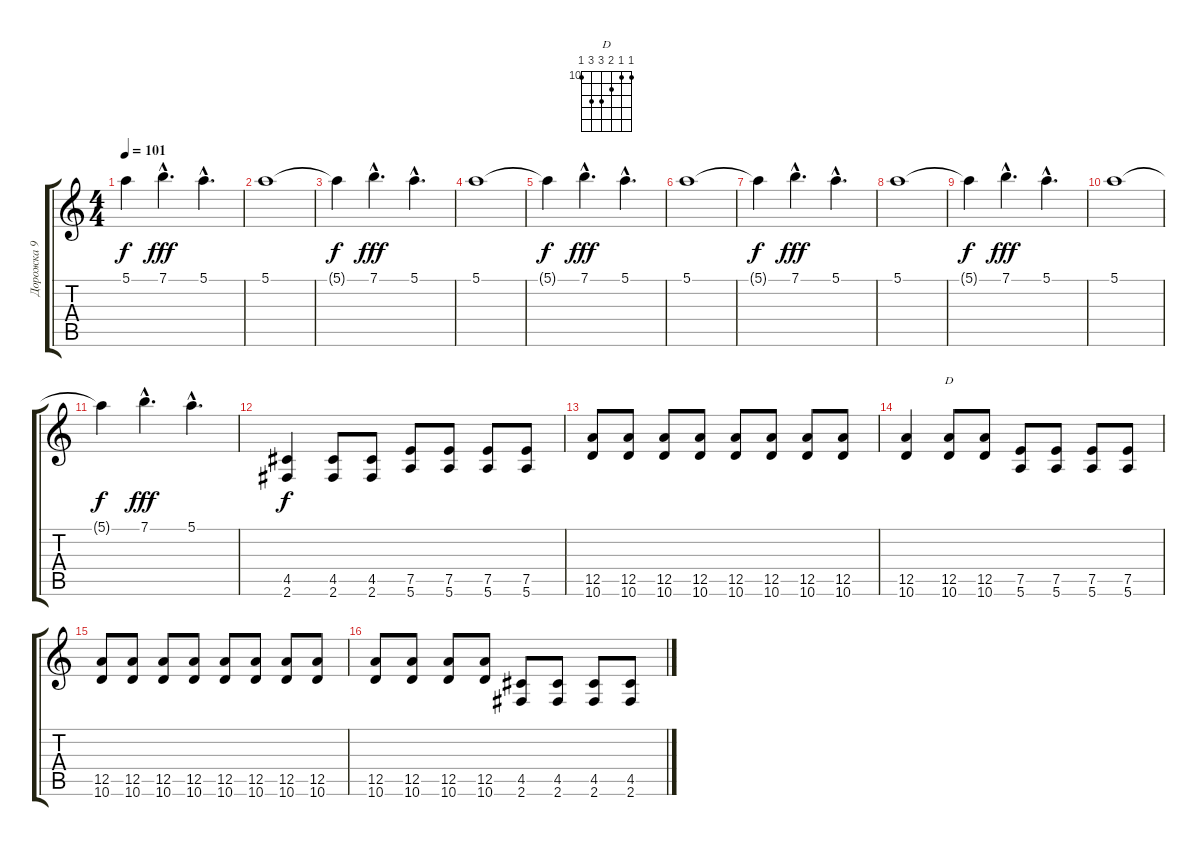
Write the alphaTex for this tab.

\track ("Дорожка 9" "Дорожка 9") {instrument overdrivenguitar}
\staff {score tabs}
\tuning (E4 B3 G3 D3 A2 E2) {hide}
\chord ("D" 10 10 11 12 12 10) {firstfret 10}
\ts (4 4)
\tempo 101
\clef g2
\ks c
5.1{t}.4{dy f} 7.1{hac}.4{d dy fff} 5.1{hac}.4{d} |
5.1.1 |
5.1{t}.4{dy f} 7.1{hac}.4{d dy fff} 5.1{hac}.4{d} |
5.1.1 |
5.1{t}.4{dy f} 7.1{hac}.4{d dy fff} 5.1{hac}.4{d} |
5.1.1 |
5.1{t}.4{dy f} 7.1{hac}.4{d dy fff} 5.1{hac}.4{d} |
5.1.1 |
5.1{t}.4{dy f} 7.1{hac}.4{d dy fff} 5.1{hac}.4{d} |
5.1.1 |
5.1{t}.4{dy f} 7.1{hac}.4{d dy fff} 5.1{hac}.4{d} |
(4.5 2.6).4{dy f} (4.5 2.6).8 (4.5 2.6).8 (7.5 5.6).8 (7.5 5.6).8 (7.5 5.6).8 (7.5 5.6).8 |
(12.5 10.6).8 (12.5 10.6).8 (12.5 10.6).8 (12.5 10.6).8 (12.5 10.6).8 (12.5 10.6).8 (12.5 10.6).8 (12.5 10.6).8 |
(12.5 10.6).4 (12.5 10.6).8{ch "D"} (12.5 10.6).8 (7.5 5.6).8 (7.5 5.6).8 (7.5 5.6).8 (7.5 5.6).8 |
(12.5 10.6).8 (12.5 10.6).8 (12.5 10.6).8 (12.5 10.6).8 (12.5 10.6).8 (12.5 10.6).8 (12.5 10.6).8 (12.5 10.6).8 |
(12.5 10.6).8 (12.5 10.6).8 (12.5 10.6).8 (12.5 10.6).8 (4.5 2.6).8 (4.5 2.6).8 (4.5 2.6).8 (4.5 2.6).8
